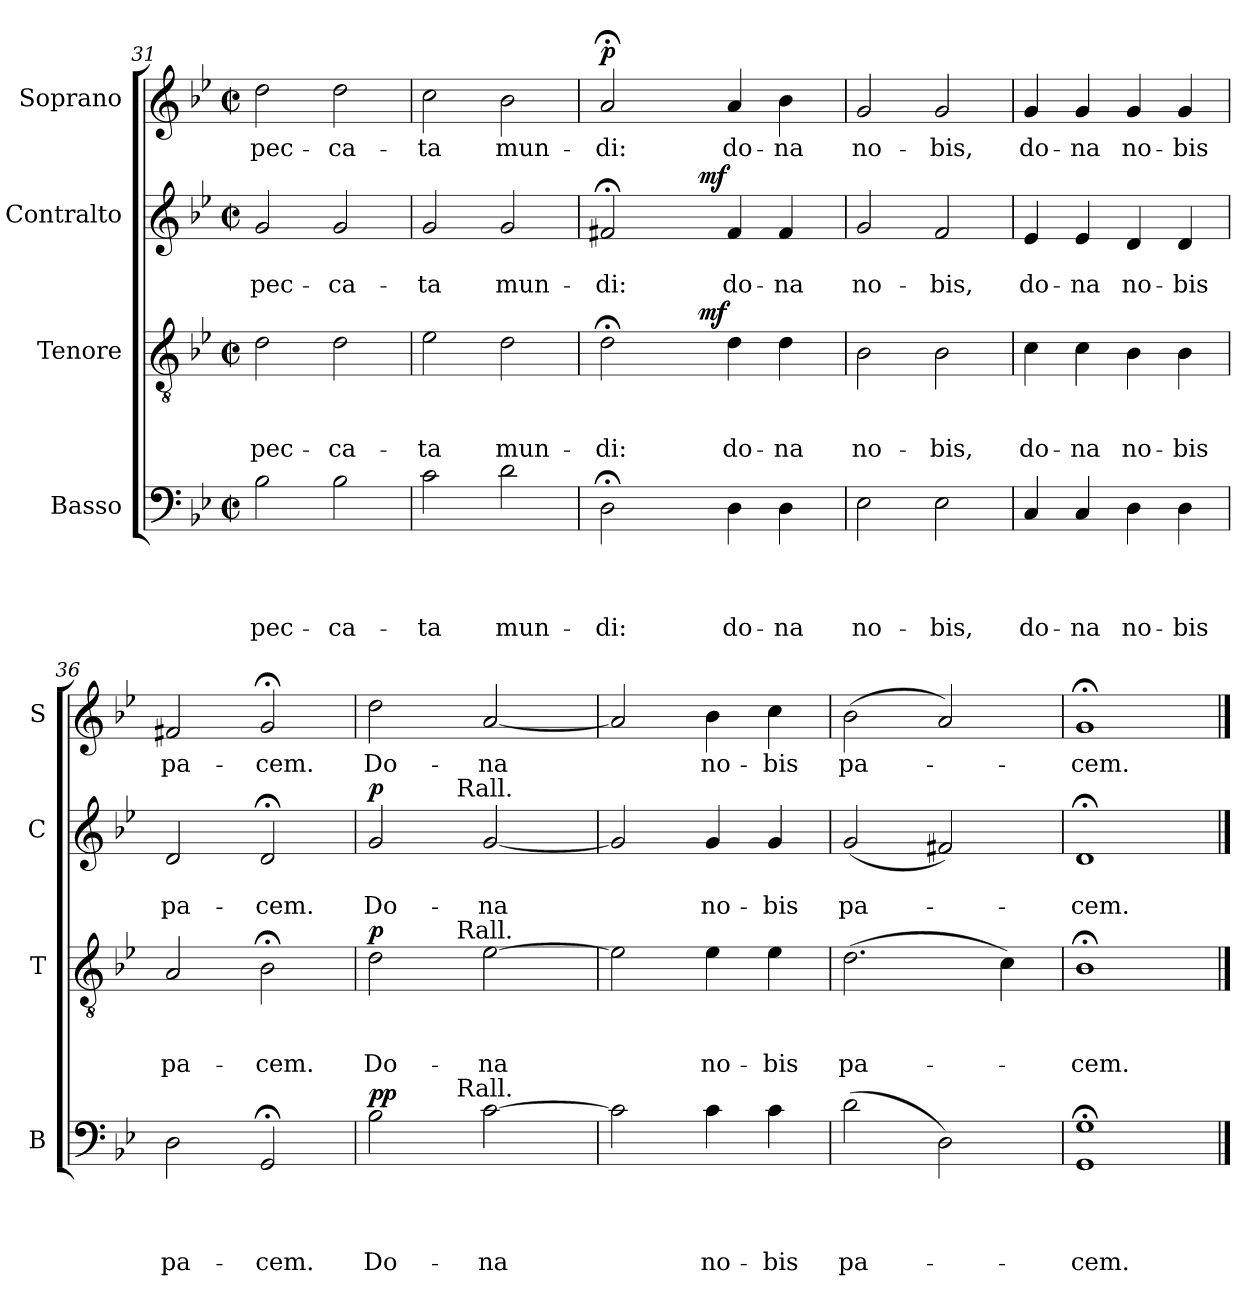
**kern	**text	**text	**text	**text	**dynam	**kern	**text	**text	**text	**dynam	**kern	**text	**text	**dynam	**kern	**text	**dynam
*part4	*part4	*part4	*part4	*part4	*part4	*part3	*part3	*part3	*part3	*part3	*part2	*part2	*part2	*part2	*part1	*part1	*part1
*staff4	*staff4	*staff4	*staff4	*staff4	*staff4	*staff3	*staff3	*staff3	*staff3	*staff3	*staff2	*staff2	*staff2	*staff2	*staff1	*staff1	*staff1
*I"Basso	*	*	*	*	*	*I"Tenore	*	*	*	*	*I"Contralto	*	*	*	*I"Soprano	*	*
*I'B	*	*	*	*	*	*I'T	*	*	*	*	*I'C	*	*	*	*I'S	*	*
*clefF4	*	*	*	*	*	*clefGv2	*	*	*	*	*clefG2	*	*	*	*clefG2	*	*
*k[b-e-]	*	*	*	*	*	*k[b-e-]	*	*	*	*	*k[b-e-]	*	*	*	*k[b-e-]	*	*
*B-:	*	*	*	*	*	*B-:	*	*	*	*	*B-:	*	*	*	*B-:	*	*
*M2/2	*	*	*	*	*	*M2/2	*	*	*	*	*M2/2	*	*	*	*M2/2	*	*
*met(c|)	*	*	*	*	*	*met(c|)	*	*	*	*	*met(c|)	*	*	*	*met(c|)	*	*
=31	=31	=31	=31	=31	=31	=31	=31	=31	=31	=31	=31	=31	=31	=31	=31	=31	=31
!	!	!	!	!LO:LY:b	!	!	!	!	!LO:LY:b	!	!	!	!LO:LY:b	!	!	!LO:LY:b	!
2B-\	.	.	.	pec-	.	2d\	.	.	pec-	.	2g/	.	pec-	.	2dd\	pec-	.
!	!	!	!	!LO:LY:b	!	!	!	!	!LO:LY:b	!	!	!	!LO:LY:b	!	!	!LO:LY:b	!
2B-\	.	.	.	-ca-	.	2d\	.	.	-ca-	.	2g/	.	-ca-	.	2dd\	-ca-	.
!!LO:LB:g=z
=32	=32	=32	=32	=32	=32	=32	=32	=32	=32	=32	=32	=32	=32	=32	=32	=32	=32
!	!	!	!	!LO:LY:b	!	!	!	!	!LO:LY:b	!	!	!	!LO:LY:b	!	!	!LO:LY:b	!
2c\	.	.	.	-ta	.	2e-\	.	.	-ta	.	2g/	.	-ta	.	2cc\	-ta	.
!	!	!	!	!LO:LY:b	!	!	!	!	!LO:LY:b	!	!	!	!LO:LY:b	!	!	!LO:LY:b	!
2d\	.	.	.	mun-	.	2d\	.	.	mun-	.	2g/	.	mun-	.	2b-\	mun-	.
=33	=33	=33	=33	=33	=33	=33	=33	=33	=33	=33	=33	=33	=33	=33	=33	=33	=33
!	!	!	!	!LO:LY:b	!	!	!	!	!LO:LY:b	!	!	!	!LO:LY:b	!	!	!LO:LY:b	!LO:DY:a
*^	*	*	*	*	*	*^	*	*	*	*	*^	*	*	*	*	*	*
2D;<\	4ryy	.	.	.	-di:	.	2d;<\	4ryy	.	.	-di:	.	2f#X;</	4ryy	.	-di:	.	2a;</	-di:	p
.	8ryy	.	.	.	.	.	.	8ryy	.	.	.	.	.	8ryy	.	.	.	.	.	.
.	32ryy	.	.	.	.	.	.	32ryy	.	.	.	.	.	32ryy	.	.	.	.	.	.
!	!	!	!	!	!	!LO:DY:a	!	!	!	!	!	!	!	!	!	!	!	!	!	!
!	!	!	!	!	!	!LO:DY:n=1:b	!	!	!	!	!	!LO:DY:a	!	!	!	!	!LO:DY:a	!	!	!
.	2ryy	.	.	.	.	mf mf	.	2ryy	.	.	.	mf	.	2ryy	.	.	mf	.	.	.
!	!	!	!	!	!LO:LY:b	!	!	!	!	!	!LO:LY:b	!	!	!	!	!LO:LY:b	!	!	!LO:LY:b	!
4D\	.	.	.	.	do-	.	4d\	.	.	.	do-	.	4f#/	.	.	do-	.	4a/	do-	.
!	!	!	!	!	!LO:LY:b	!	!	!	!	!	!LO:LY:b	!	!	!	!	!LO:LY:b	!	!	!LO:LY:b	!
4D\	.	.	.	.	-na	.	4d\	.	.	.	-na	.	4f#/	.	.	-na	.	4b-\	-na	.
.	16.ryy	.	.	.	.	.	.	16.ryy	.	.	.	.	.	16.ryy	.	.	.	.	.	.
=34	=34	=34	=34	=34	=34	=34	=34	=34	=34	=34	=34	=34	=34	=34	=34	=34	=34	=34	=34	=34
!	!	!	!	!	!LO:LY:b	!	!	!	!	!	!LO:LY:b	!	!	!	!	!LO:LY:b	!	!	!LO:LY:b	!
*v	*v	*	*	*	*	*	*	*	*	*	*	*	*v	*v	*	*	*	*	*	*
*	*	*	*	*	*	*v	*v	*	*	*	*	*	*	*	*	*	*	*
2E-\	.	.	.	no-	.	2B-\	.	.	no-	.	2g/	.	no-	.	2g/	no-	.
!	!	!	!	!LO:LY:b	!	!	!	!	!LO:LY:b	!	!	!	!LO:LY:b	!	!	!LO:LY:b	!
2E-\	.	.	.	-bis,	.	2B-\	.	.	-bis,	.	2f/	.	-bis,	.	2g/	-bis,	.
=35	=35	=35	=35	=35	=35	=35	=35	=35	=35	=35	=35	=35	=35	=35	=35	=35	=35
!	!	!	!	!LO:LY:b	!	!	!	!	!LO:LY:b	!	!	!	!LO:LY:b	!	!	!LO:LY:b	!
4C/	.	.	.	do-	.	4c\	.	.	do-	.	4e-/	.	do-	.	4g/	do-	.
!	!	!	!	!LO:LY:b	!	!	!	!	!LO:LY:b	!	!	!	!LO:LY:b	!	!	!LO:LY:b	!
4C/	.	.	.	-na	.	4c\	.	.	-na	.	4e-/	.	-na	.	4g/	-na	.
!	!	!	!	!LO:LY:b	!	!	!	!	!LO:LY:b	!	!	!	!LO:LY:b	!	!	!LO:LY:b	!
4D\	.	.	.	no-	.	4B-\	.	.	no-	.	4d/	.	no-	.	4g/	no-	.
!	!	!	!	!LO:LY:b	!	!	!	!	!LO:LY:b	!	!	!	!LO:LY:b	!	!	!LO:LY:b	!
4D\	.	.	.	-bis	.	4B-\	.	.	-bis	.	4d/	.	-bis	.	4g/	-bis	.
=36	=36	=36	=36	=36	=36	=36	=36	=36	=36	=36	=36	=36	=36	=36	=36	=36	=36
!	!	!	!	!LO:LY:b	!	!	!	!	!LO:LY:b	!	!	!	!LO:LY:b	!	!	!LO:LY:b	!
2D\	.	.	.	pa-	.	2A/	.	.	pa-	.	2d/	.	pa-	.	2f#X/	pa-	.
!	!	!	!	!LO:LY:b	!	!	!	!	!LO:LY:b	!	!	!	!LO:LY:b	!	!	!LO:LY:b	!
2GG;</	.	.	.	-cem.	.	2B-;<\	.	.	-cem.	.	2d;</	.	-cem.	.	2g;</	-cem.	.
!!LO:PB:g=z
=37	=37	=37	=37	=37	=37	=37	=37	=37	=37	=37	=37	=37	=37	=37	=37	=37	=37
!	!	!	!	!LO:LY:b	!LO:DY:a	!	!	!	!LO:LY:b	!	!	!	!LO:LY:b	!	!	!LO:LY:b	!
!	!	!	!	!	!LO:DY:n=1:b	!	!	!	!	!LO:DY:a	!	!	!	!LO:DY:a	!	!	!
*^	*	*	*	*	*	*^	*	*	*	*	*^	*	*	*	*	*	*
2B-\	4..ryy	.	.	.	Do-	p p	2d\	4..ryy	.	.	Do-	p	2g/	4..ryy	.	Do-	p	2dd\	Do-	.
!	!	!	!	!	!	!	!	!	!	!	!	!	!	!LO:TX:a:t=Rall.	!	!	!	!	!	!
!	!	!	!	!	!	!	!	!LO:TX:a:t=Rall.	!	!	!	!	!	!	!	!	!	!	!	!
!	!LO:TX:a:t=Rall.	!	!	!	!	!	!	!	!	!	!	!	!	!	!	!	!	!	!	!
.	2ryy	.	.	.	.	.	.	2ryy	.	.	.	.	.	2ryy	.	.	.	.	.	.
!	!	!	!	!	!LO:LY:b	!	!	!	!	!	!LO:LY:b	!	!	!	!	!LO:LY:b	!	!	!LO:LY:b	!
[>2c\	.	.	.	.	-na	.	[>2e-\	.	.	.	-na	.	[<2g/	.	.	-na	.	[<2a/	-na	.
.	16ryy	.	.	.	.	.	.	16ryy	.	.	.	.	.	16ryy	.	.	.	.	.	.
*v	*v	*	*	*	*	*	*	*	*	*	*	*	*v	*v	*	*	*	*	*	*
*	*	*	*	*	*	*v	*v	*	*	*	*	*	*	*	*	*	*	*
=38	=38	=38	=38	=38	=38	=38	=38	=38	=38	=38	=38	=38	=38	=38	=38	=38	=38
2c\]	.	.	.	.	.	2e-\]	.	.	.	.	2g/]	.	.	.	2a/]	.	.
!	!	!	!	!LO:LY:b	!	!	!	!	!LO:LY:b	!	!	!	!LO:LY:b	!	!	!LO:LY:b	!
4c\	.	.	.	no-	.	4e-\	.	.	no-	.	4g/	.	no-	.	4b-\	no-	.
!	!	!	!	!LO:LY:b	!	!	!	!	!LO:LY:b	!	!	!	!LO:LY:b	!	!	!LO:LY:b	!
4c\	.	.	.	-bis	.	4e-\	.	.	-bis	.	4g/	.	-bis	.	4cc\	-bis	.
=39	=39	=39	=39	=39	=39	=39	=39	=39	=39	=39	=39	=39	=39	=39	=39	=39	=39
!	!	!	!	!LO:LY:b	!	!	!	!	!LO:LY:b	!	!	!	!LO:LY:b	!	!	!LO:LY:b	!
(>2d\	.	.	.	pa-	.	(>2.d\	.	.	pa-	.	(<2g/	.	pa-	.	(>2b-\	pa-	.
2D\)	.	.	.	.	.	.	.	.	.	.	2f#X/)	.	.	.	2a/)	.	.
.	.	.	.	.	.	4c\)	.	.	.	.	.	.	.	.	.	.	.
=40	=40	=40	=40	=40	=40	=40	=40	=40	=40	=40	=40	=40	=40	=40	=40	=40	=40
!	!	!	!	!LO:LY:b	!	!	!	!	!LO:LY:b	!	!	!	!LO:LY:b	!	!	!LO:LY:b	!
1GG; 1G;	.	.	.	-cem.	.	1B-;	.	.	-cem.	.	1d;	.	-cem.	.	1g;<	-cem.	.
==	==	==	==	==	==	==	==	==	==	==	==	==	==	==	==	==	==
*-	*-	*-	*-	*-	*-	*-	*-	*-	*-	*-	*-	*-	*-	*-	*-	*-	*-
